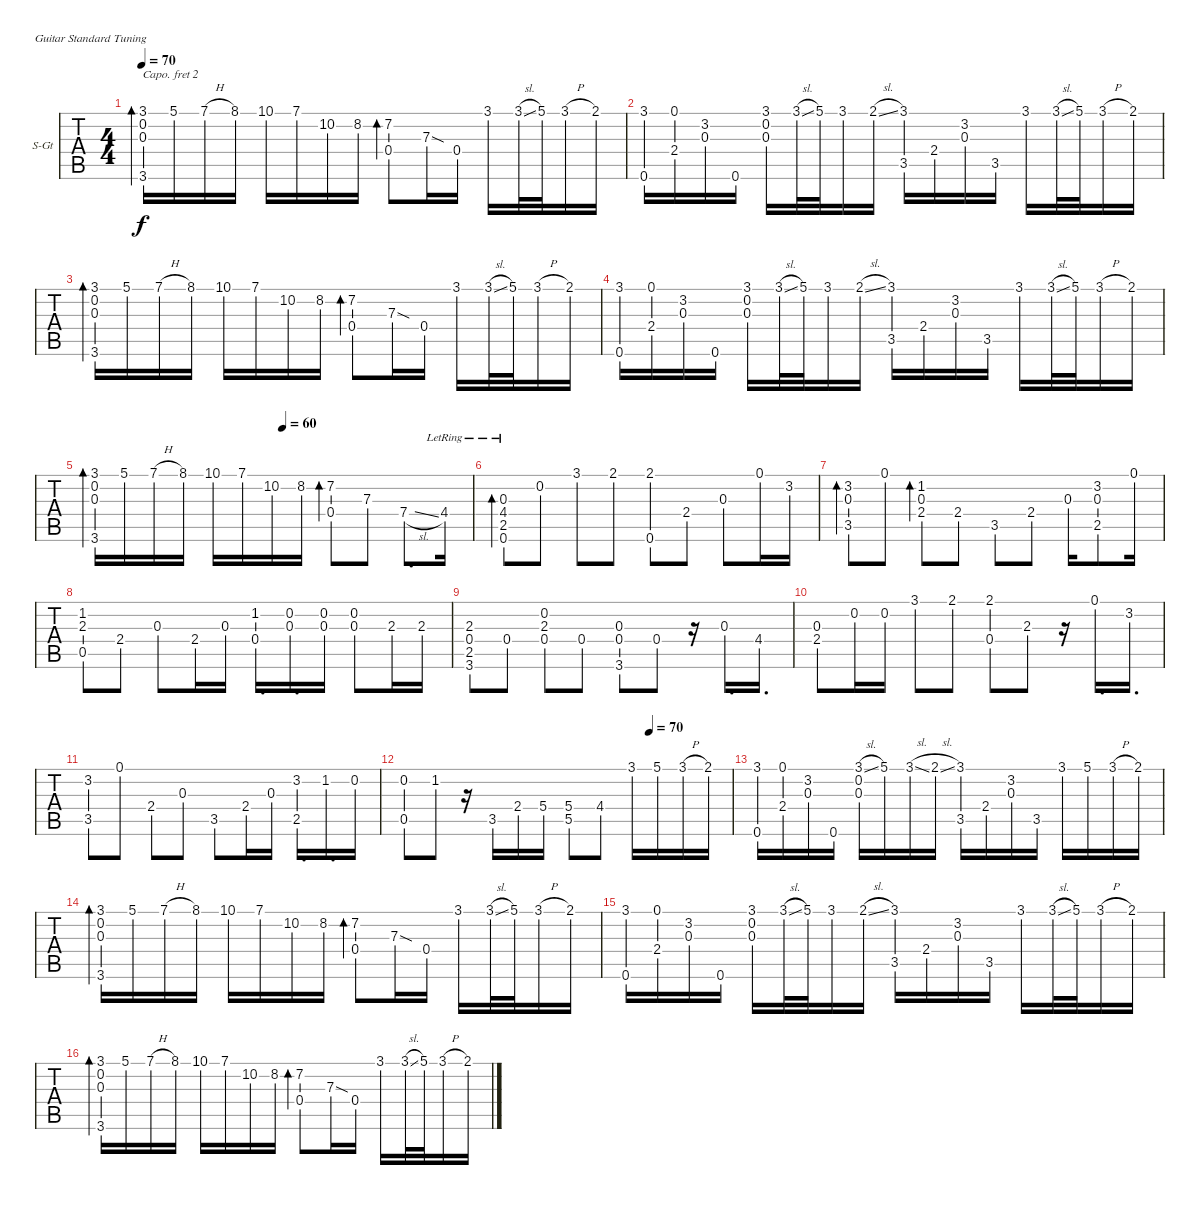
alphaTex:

\bracketExtendMode groupsimilarinstruments
\firstSystemTrackNameOrientation horizontal
\otherSystemsTrackNameOrientation horizontal
\chordDiagramsInScore
\track ("Òô¹ì 1" "S-Gt") {instrument acousticguitarsteel}
\staff {tabs}
\capo 2
\tuning (E4 B3 G3 D3 A2 E2)
\ts (4 4)
\tempo 70
\clef g2
\ks c
(3.1 0.2 0.3 3.6).16{bd 480 dy f} 5.1.16 7.1{h}.16 8.1.16 10.1.16 7.1.16 10.2.16 8.2.16 (7.2 0.4).8{bd 480} 7.3{sod}.16 0.4.16 3.1.16 3.1{sl}.32 5.1.32 3.1{h}.16 2.1.16 |
(3.1 0.6).16 (0.1 2.4).16 (3.2 0.3).16 0.6.16 (3.1 0.2 0.3).16 3.1{sl}.32 5.1.32 3.1.16 2.1{sl}.16 (3.1 3.5).16 2.4.16 (3.2 0.3).16 3.5.16 3.1.16 3.1{sl}.32 5.1.32 3.1{h}.16 2.1.16 |
(3.1 0.2 0.3 3.6).16{bd 480} 5.1.16 7.1{h}.16 8.1.16 10.1.16 7.1.16 10.2.16 8.2.16 (7.2 0.4).8{bd 480} 7.3{sod}.16 0.4.16 3.1.16 3.1{sl}.32 5.1.32 3.1{h}.16 2.1.16 |
(3.1 0.6).16 (0.1 2.4).16 (3.2 0.3).16 0.6.16 (3.1 0.2 0.3).16 3.1{sl}.32 5.1.32 3.1.16 2.1{sl}.16 (3.1 3.5).16 2.4.16 (3.2 0.3).16 3.5.16 3.1.16 3.1{sl}.32 5.1.32 3.1{h}.16 2.1.16 |
\tempo (60 0.5)
(3.1 0.2 0.3 3.6).16{bd 480} 5.1.16 7.1{h}.16 8.1.16 10.1.16 7.1.16 10.2.16 8.2.16 (7.2 0.4).8{bd 480} 7.3.8 7.4{sl}.8{d} 4.4{lr}.16 |
(0.3{lr} 4.4 2.5 0.6).8{bd 480} 0.2.8 3.1.8 2.1.8 (2.1 0.6).8 2.4.8 0.3.8 0.1.16 3.2.16 |
(3.2 0.3 3.5).8{bd 480} 0.1.8 (1.2 0.3 2.4).8{bd 480} 2.4.8 3.5.8 2.4.8 0.3.16 (3.2 0.3 2.5).8 0.1.16 |
(1.2 2.3 0.5).8 2.4.8 0.3.8 2.4.16 0.3.16 (1.2 0.4).16{d} (0.2 0.3).16{d} (0.2 0.3).16 (0.2 0.3).8 2.3.16 2.3.16 |
(2.3 0.4 2.5 3.6).8 0.4.8 (0.2 2.3 0.4).8 0.4.8 (0.3 0.4 3.6).8 0.4.8 r.16 0.3.16{d} 4.4.16{d} |
(0.3 2.4).8 0.2.16 0.2.16 3.1.8 2.1.8 (2.1 0.4).8 2.3.8 r.16 0.1.16{d} 3.2.16{d} |
(3.2 3.5).8 0.1.8 2.4.8 0.3.8 3.5.8 2.4.16 0.3.16 (3.2 2.5).16{d} 1.2.16{d} 0.2.16 |
\tempo (70 0.75)
(0.2 0.5).8 1.2.8 r.16 3.5.16 2.4.16 5.4.16 (5.4 5.5).8 4.4.8 3.1.16 5.1.16 3.1{h}.16 2.1.16 |
(3.1 0.6).16 (0.1 2.4).16 (3.2 0.3).16 0.6.16 (3.1{sl} 0.2 0.3).16 5.1.16 3.1{sl}.16 2.1{sl}.16 (3.1 3.5).16 2.4.16 (3.2 0.3).16 3.5.16 3.1.16 5.1.16 3.1{h}.16 2.1.16 |
(3.1 0.2 0.3 3.6).16{bd 480} 5.1.16 7.1{h}.16 8.1.16 10.1.16 7.1.16 10.2.16 8.2.16 (7.2 0.4).8{bd 480} 7.3{sod}.16 0.4.16 3.1.16 3.1{sl}.32 5.1.32 3.1{h}.16 2.1.16 |
(3.1 0.6).16 (0.1 2.4).16 (3.2 0.3).16 0.6.16 (3.1 0.2 0.3).16 3.1{sl}.32 5.1.32 3.1.16 2.1{sl}.16 (3.1 3.5).16 2.4.16 (3.2 0.3).16 3.5.16 3.1.16 3.1{sl}.32 5.1.32 3.1{h}.16 2.1.16 |
(3.1 0.2 0.3 3.6).16{bd 480} 5.1.16 7.1{h}.16 8.1.16 10.1.16 7.1.16 10.2.16 8.2.16 (7.2 0.4).8{bd 480} 7.3{sod}.16 0.4.16 3.1.16 3.1{sl}.32 5.1.32 3.1{h}.16 2.1.16
